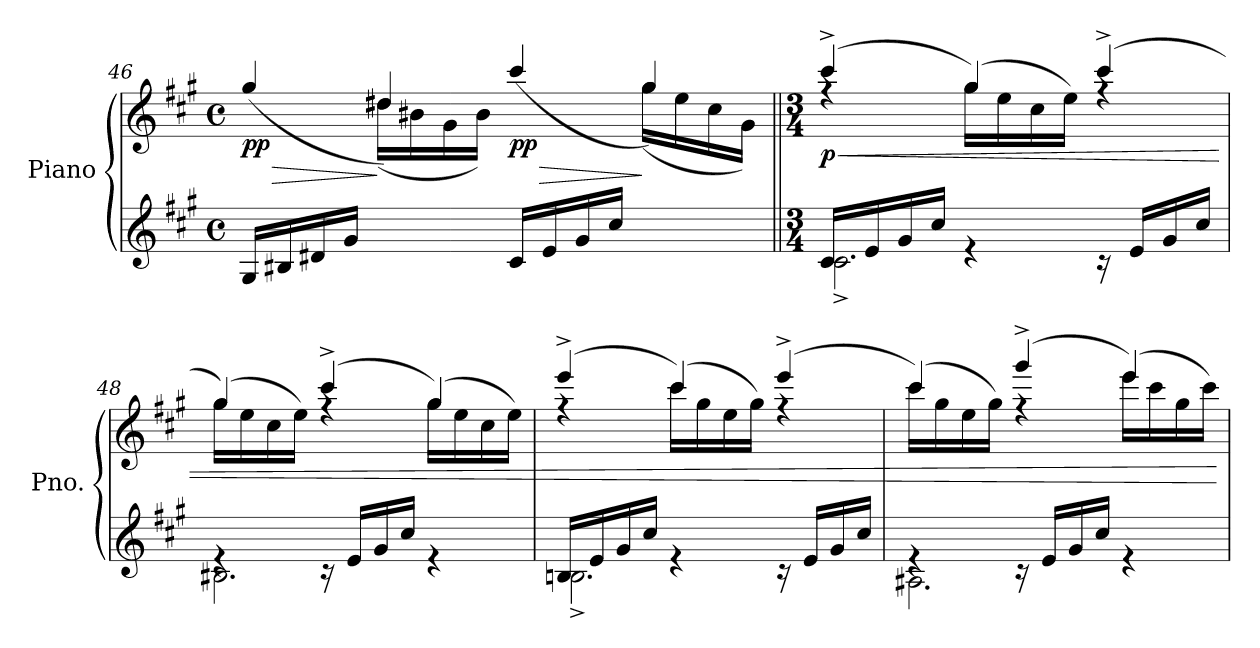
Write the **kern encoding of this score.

**kern	**kern	**dynam
*part1	*part1	*part1
*staff2	*staff1	*staff1/2
*I"Piano	*	*
*I'Pno.	*	*
*clefG2	*clefG2	*
*k[f#c#g#]	*k[f#c#g#]	*
*M4/4	*M4/4	*
*met(c)	*met(c)	*
=46	=46	=46
!	!	!LO:HP:b
*	*^	*
!	!	!	!LO:DY:n=1:b
16G#/LL	(4gg#/	4ryy	> pp
16B#X/	.	.	.
16d#X/	.	.	.
16g#/JJ	.	.	.
4ryy	4dd#X/)	(16dd#\LL	]
.	.	16b#X\	.
.	.	16g#\	.
.	.	16b#\JJ)	.
!	!	!	!LO:HP:b
!	!	!	!LO:DY:n=2:b
16c#/LL	(4ccc#/	4ryy	> pp
16e/	.	.	.
16g#/	.	.	.
16cc#/JJ	.	.	.
4ryy	4gg#/)	(16gg#\LL	]
.	.	16ee\	.
.	.	16cc#\	.
.	.	16g#\JJ)	.
!!LO:LB:g=z	!!
=47||	=47||	=47||	=47||
*M3/4	*M3/4	*	*
*^	*	*	*
!	!	!	!	!LO:HP:b
!	!	!	!	!LO:DY:n=1:b
16c#/LL	2.c#^\	(4ccc#^/	4rff	< p
16e/	.	.	.	.
16g#/	.	.	.	.
16cc#/JJ	.	.	.	.
4re	.	(>4gg#/)	16gg#\LL	.
.	.	.	16ee\	.
.	.	.	16cc#\	.
.	.	.	16ee\JJ)	.
16rc	.	(4ccc#^/	4rff	.
16e/LL	.	.	.	.
16g#/	.	.	.	.
16cc#/JJ	.	.	.	.
=48	=48	=48	=48	=48
4re	2.B#X\	(>4gg#/)	16gg#\LL	.
.	.	.	16ee\	.
.	.	.	16cc#\	.
.	.	.	16ee\JJ)	.
16rc	.	(4ccc#^/	4rff	.
16e/LL	.	.	.	.
16g#/	.	.	.	.
16cc#/JJ	.	.	.	.
4re	.	(>4gg#/)	16gg#\LL	.
.	.	.	16ee\	.
.	.	.	16cc#\	.
.	.	.	16ee\JJ)	.
=49	=49	=49	=49	=49
*	*	*MM190	*	*
16B/LL	2.Bn^\	(4eee^/	4rff	.
16e/	.	.	.	.
16g#/	.	.	.	.
16cc#/JJ	.	.	.	.
4re	.	(>4ccc#/)	16ccc#\LL	.
.	.	.	16gg#\	.
.	.	.	16ee\	.
.	.	.	16gg#\JJ)	.
16rc	.	(4eee^/	4rff	.
16e/LL	.	.	.	.
16g#/	.	.	.	.
16cc#/JJ	.	.	.	.
=50	=50	=50	=50	=50
4re	2.A#X\	(>4ccc#/)	16ccc#\LL	.
.	.	.	16gg#\	.
.	.	.	16ee\	.
.	.	.	16gg#\JJ)	.
16rc	.	(4ggg#^/	4rff	.
16e/LL	.	.	.	.
16g#/	.	.	.	.
16cc#/JJ	.	.	.	.
4re	.	(>4eee/)	16eee\LL	.
.	.	.	16ccc#\	.
.	.	.	16gg#\	.
.	.	.	16ccc#\JJ)	.
*v	*v	*	*	*
*	*v	*v	*
.	.	[
=	=	=
*-	*-	*-
